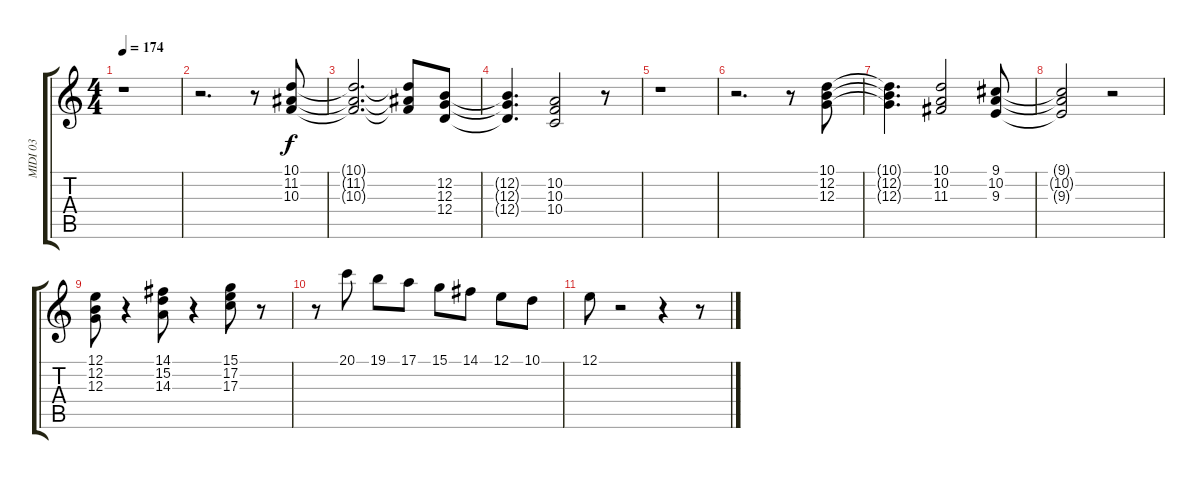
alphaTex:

\track ("MIDI 03" "MIDI 03") {instrument stringensemble2}
\staff {score tabs}
\tuning (E4 B3 G3 D3 A2 E2) {hide}
\ts (4 4)
\tempo 174
\clef g2
\ks c
r.1{dy f} |
r.2{d} r.8 (10.1 11.2 10.3).8 |
(10.1{t} 11.2{t} 10.3{t}).2{d} (10.1{t} 11.2{t} 10.3{t}).8 (12.2 12.3 12.4).8 |
(12.2{t} 12.3{t} 12.4{t}).4{d} (10.2 10.3 10.4).2 r.8 |
r.1 |
r.2{d} r.8 (10.1 12.2 12.3).8 |
(10.1{t} 12.2{t} 12.3{t}).4{d} (10.1 10.2 11.3).2 (9.1 10.2 9.3).8 |
(9.1{t} 10.2{t} 9.3{t}).2 r.2 |
(12.1 12.2 12.3).8 r.4 (14.1 15.2 14.3).8 r.4 (15.1 17.2 17.3).8 r.8 |
r.8 20.1.8 19.1.8 17.1.8 15.1.8 14.1.8 12.1.8 10.1.8 |
12.1.8 r.2 r.4 r.8
